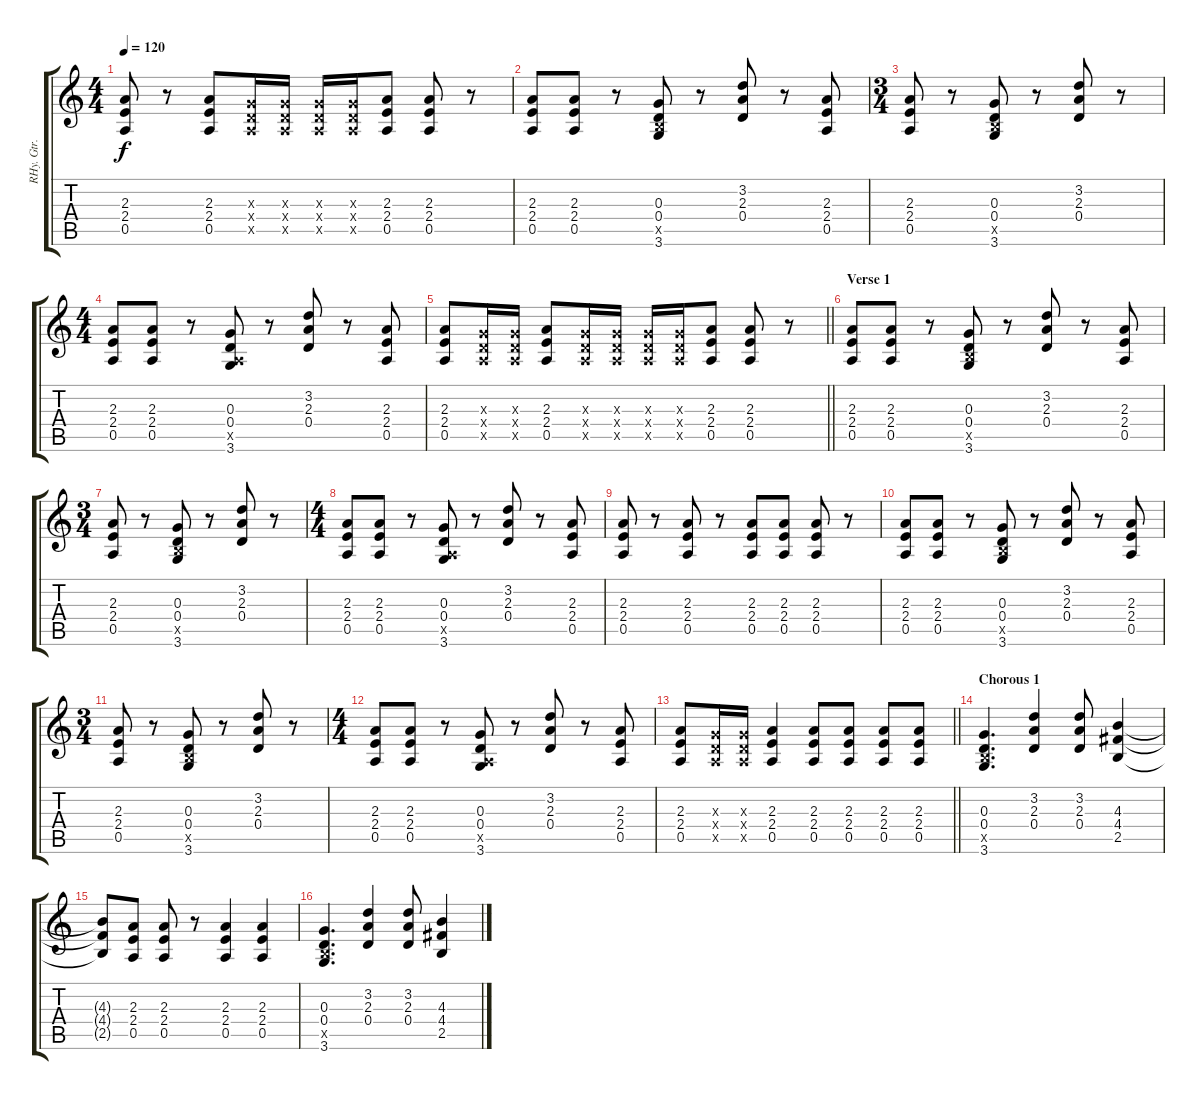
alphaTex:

\track ("RHy. Gtr. 1" "RHy. Gtr. ") {instrument distortionguitar}
\staff {score tabs}
\tuning (E4 B3 G3 D3 A2 E2) {hide}
\ts (4 4)
\tempo 120
\clef g2
\ks c
(2.3 2.4 0.5).8{dy f} r.8 (2.3 2.4 0.5).8 (0.3{x} 0.4{x} 0.5{x}).16 (0.3{x} 0.4{x} 0.5{x}).16 (0.3{x} 0.4{x} 0.5{x}).16 (0.3{x} 0.4{x} 0.5{x}).16 (2.3 2.4 0.5).8 (2.3 2.4 0.5).8 r.8 |
(2.3 2.4 0.5).8 (2.3 2.4 0.5).8 r.8 (0.3 0.4 2.5{x} 3.6).8 r.8 (3.2 2.3 0.4).8 r.8 (2.3 2.4 0.5).8 |
\ts (3 4)
(2.3 2.4 0.5).8 r.8 (0.3 0.4 2.5{x} 3.6).8 r.8 (3.2 2.3 0.4).8 r.8 |
\ts (4 4)
(2.3 2.4 0.5).8 (2.3 2.4 0.5).8 r.8 (0.3 0.4 0.5{x} 3.6).8 r.8 (3.2 2.3 0.4).8 r.8 (2.3 2.4 0.5).8 |
\barLineRight lightlight
(2.3 2.4 0.5).8 (0.3{x} 0.4{x} 0.5{x}).16 (0.3{x} 0.4{x} 0.5{x}).16 (2.3 2.4 0.5).8 (0.3{x} 0.4{x} 0.5{x}).16 (0.3{x} 0.4{x} 0.5{x}).16 (0.3{x} 0.4{x} 0.5{x}).16 (0.3{x} 0.4{x} 0.5{x}).16 (2.3 2.4 0.5).8 (2.3 2.4 0.5).8 r.8 |
\section ("" "Verse 1")
(2.3 2.4 0.5).8 (2.3 2.4 0.5).8 r.8 (0.3 0.4 2.5{x} 3.6).8 r.8 (3.2 2.3 0.4).8 r.8 (2.3 2.4 0.5).8 |
\ts (3 4)
(2.3 2.4 0.5).8 r.8 (0.3 0.4 2.5{x} 3.6).8 r.8 (3.2 2.3 0.4).8 r.8 |
\ts (4 4)
(2.3 2.4 0.5).8 (2.3 2.4 0.5).8 r.8 (0.3 0.4 0.5{x} 3.6).8 r.8 (3.2 2.3 0.4).8 r.8 (2.3 2.4 0.5).8 |
(2.3 2.4 0.5).8 r.8 (2.3 2.4 0.5).8 r.8 (2.3 2.4 0.5).8 (2.3 2.4 0.5).8 (2.3 2.4 0.5).8 r.8 |
(2.3 2.4 0.5).8 (2.3 2.4 0.5).8 r.8 (0.3 0.4 2.5{x} 3.6).8 r.8 (3.2 2.3 0.4).8 r.8 (2.3 2.4 0.5).8 |
\ts (3 4)
(2.3 2.4 0.5).8 r.8 (0.3 0.4 2.5{x} 3.6).8 r.8 (3.2 2.3 0.4).8 r.8 |
\ts (4 4)
(2.3 2.4 0.5).8 (2.3 2.4 0.5).8 r.8 (0.3 0.4 0.5{x} 3.6).8 r.8 (3.2 2.3 0.4).8 r.8 (2.3 2.4 0.5).8 |
\barLineRight lightlight
(2.3 2.4 0.5).8 (0.3{x} 0.4{x} 0.5{x}).16 (0.3{x} 0.4{x} 0.5{x}).16 (2.3 2.4 0.5).4 (2.3 2.4 0.5).8 (2.3 2.4 0.5).8 (2.3 2.4 0.5).8 (2.3 2.4 0.5).8 |
\section ("" "Chorous 1")
(0.3 0.4 2.5{x} 3.6).4{d} (3.2 2.3 0.4).4 (3.2 2.3 0.4).8 (4.3 4.4 2.5).4 |
(4.3{t} 4.4{t} 2.5{t}).8 (2.3 2.4 0.5).8 (2.3 2.4 0.5).8 r.8 (2.3 2.4 0.5).4 (2.3 2.4 0.5).4 |
(0.3 0.4 2.5{x} 3.6).4{d} (3.2 2.3 0.4).4 (3.2 2.3 0.4).8 (4.3 4.4 2.5).4
